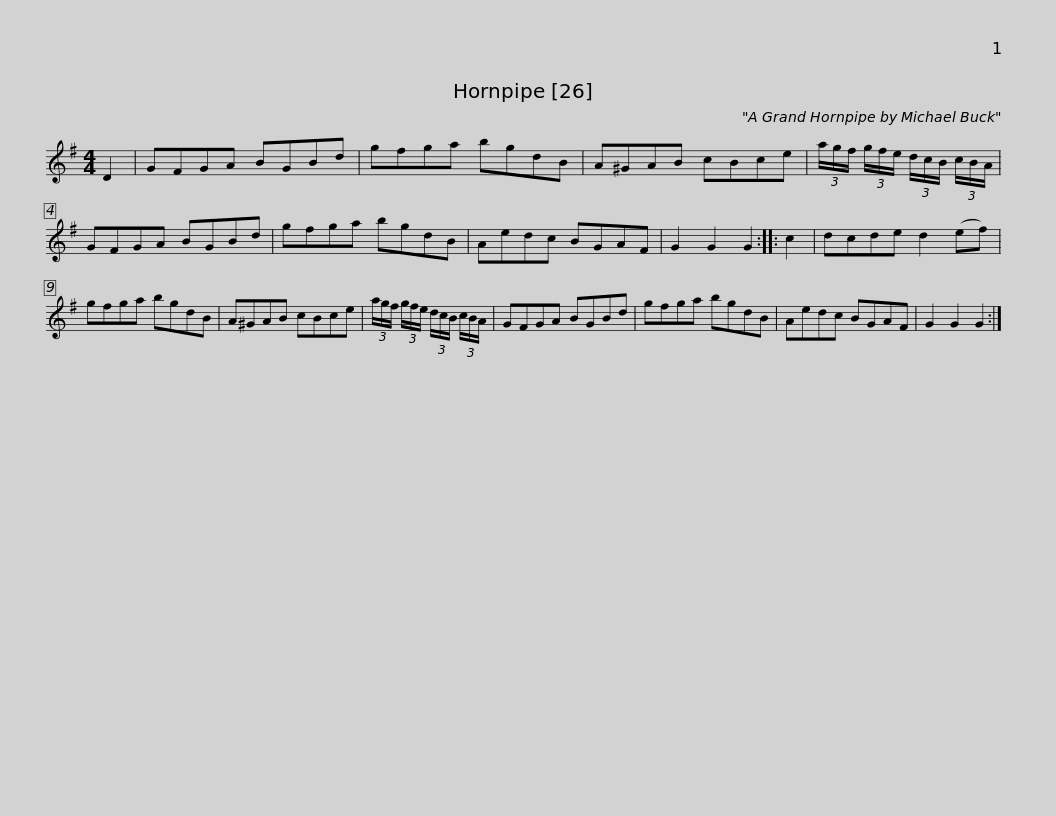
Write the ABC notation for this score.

X:1
L:1/8
M:4/4
I:linebreak $
K:G
V:1 treble
V:1
 D2 | GFGA BGBd | gfga bgdB | A^GAB cBce | (3a/g/f/ (3g/f/e/ (3d/c/B/ (3c/B/A/ |$ %5
 GFGA BGBd | gfga bgdB | Aedc BGAF | G2 G2 G2 :: c2 | %10
 dcde d2 (ef) |$ gfga bgdB | A^GAB cBce | (3a/g/f/ (3g/f/e/ (3d/c/B/ (3c/B/A/ | GFGA BGBd | %15
 gfga bgdB |$ Aedc BGAF | G2 G2 G2 :| %18
